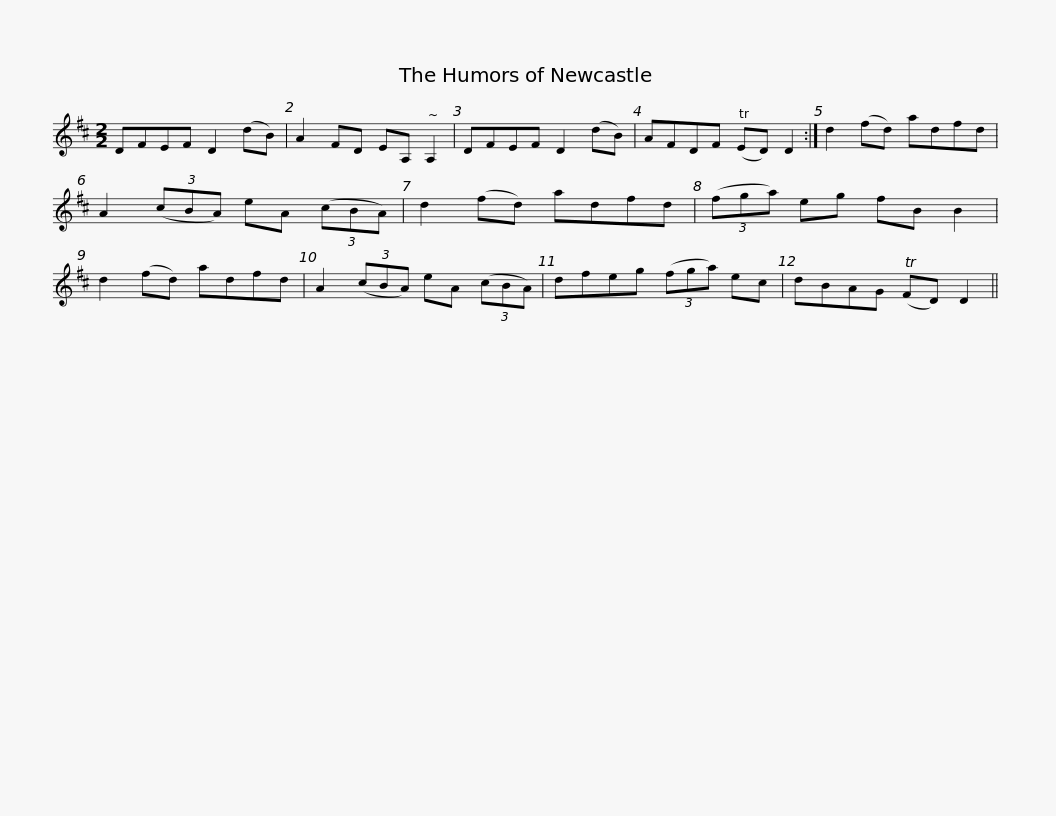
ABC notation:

X:1
L:1/8
M:2/2
I:linebreak $
K:D
V:1 treble
V:1
 DFEF D2 (dB) | A2 FD EA, A,2 | DFEF D2 (dB) | AFDF (TED) D2 :| d2 (fd) adfd | %5
 A2 (3(cBA) eA (3(cBA) |$ d2 (fd) adfd | (3(fga) eg fB B2 | d2 (fd) adfd | A2 (3(cBA) eA (3(cBA) | %10
 dfeg (3(fga) ec |$ dBAG (TFD) D2 || %12
